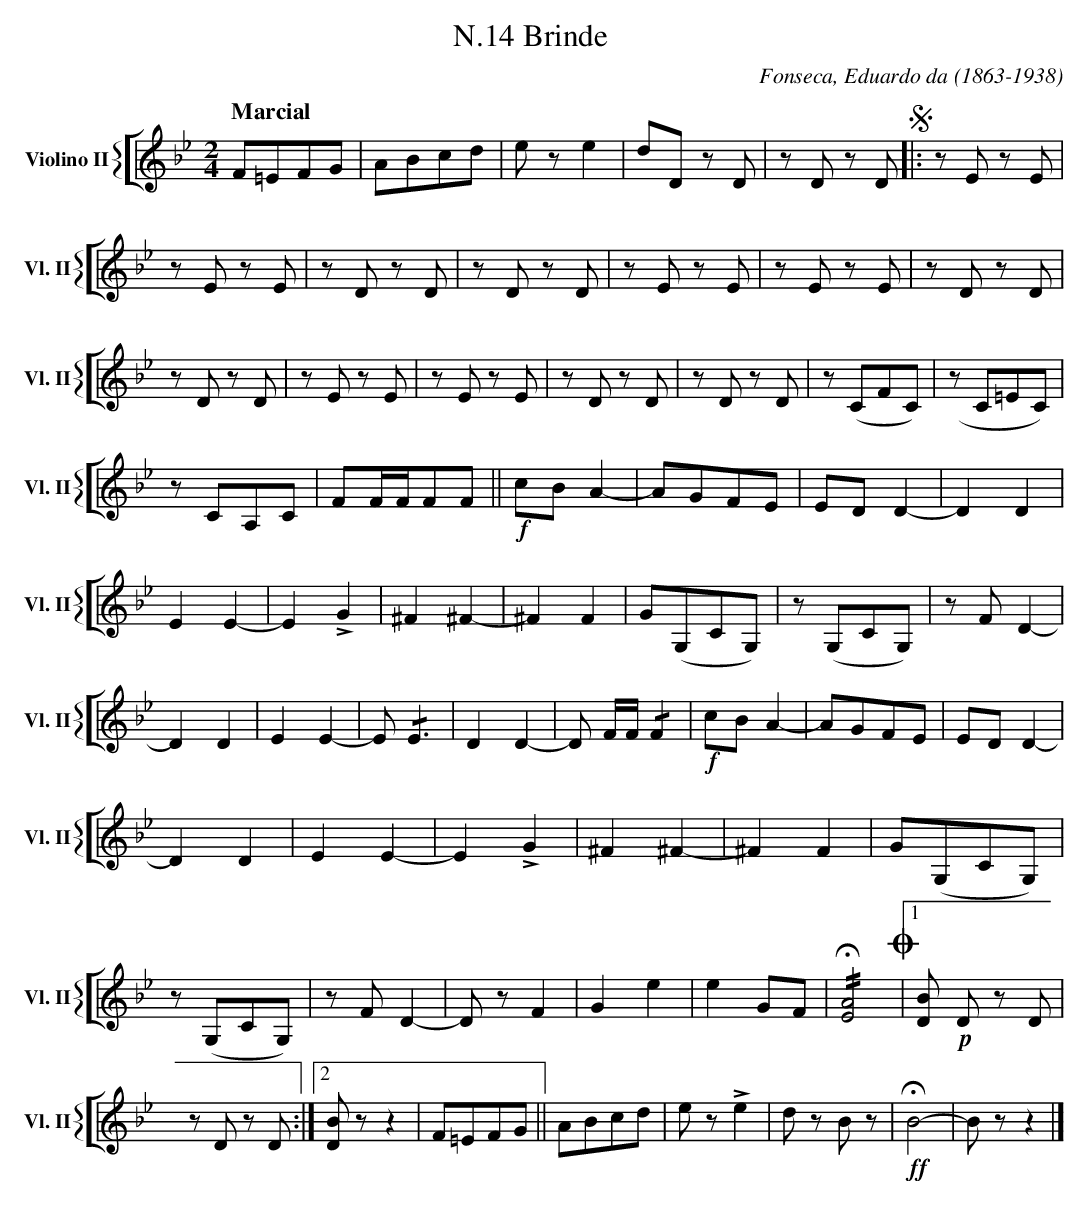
X:1
T:N.14 Brinde
C:Fonseca, Eduardo da (1863-1938)
M:2/4
L:1/4
K:Bb
V: 3 clef=treble name="Violino II" sname="Vl. II"
%%staves [{ 3 }]
[Q:"Marcial"]
   F/=E/F/G/|A/B/c/d/|e/z/e|d/D/z/ D/|z/D/ z/D/ !segno!|: \
   z/E/ z/E/|z/E/ z/E/ | z/D/ z/D/ | z/D/ z/D/ |z/E/ z/E/|z/E/ z/E/ | z/D/ z/D/| z/D/ z/D/| \
   z/E/ z/E/| z/E/ z/E/| z/D/ z/D/ | z/D/ z/D/ | z/(C/F/C/)|(z/C/=E/C/)|z/C/A,/C/ | F/F//F//F/F/|| \
   !f!c/B/ A-|A/G/F/E/ | E/D/ D-|D D | EE- | E!>!G | ^F^F- | ^FF | G/(G,/C/G,/) |z/(G,/C/G,/) | \
   z/ F/ D- | D D | E E- | E< !/!E | D D- | D/ F//F// !/! F| \
   !f!c/B/ A-|A/G/F/E/ | E/D/ D-|D D | EE- | E!>!G | ^F^F- | ^FF | G/(G,/C/G,/) |z/(G,/C/G,/) | \
   z/ F/ D- | D/z/ F | Ge | e G/F/|\
   !fermata!!//![EA]2 !coda!|[1 [DB]/ !p!D/ z/D/ | z/D/  z/D/ :|2 [DB]/z/z | F/=E/F/G/|| \
   A/B/c/d/|e/z/!>!e| d/z/ B/z/ | !ff!!fermata!B2-|B/z/z |]\
